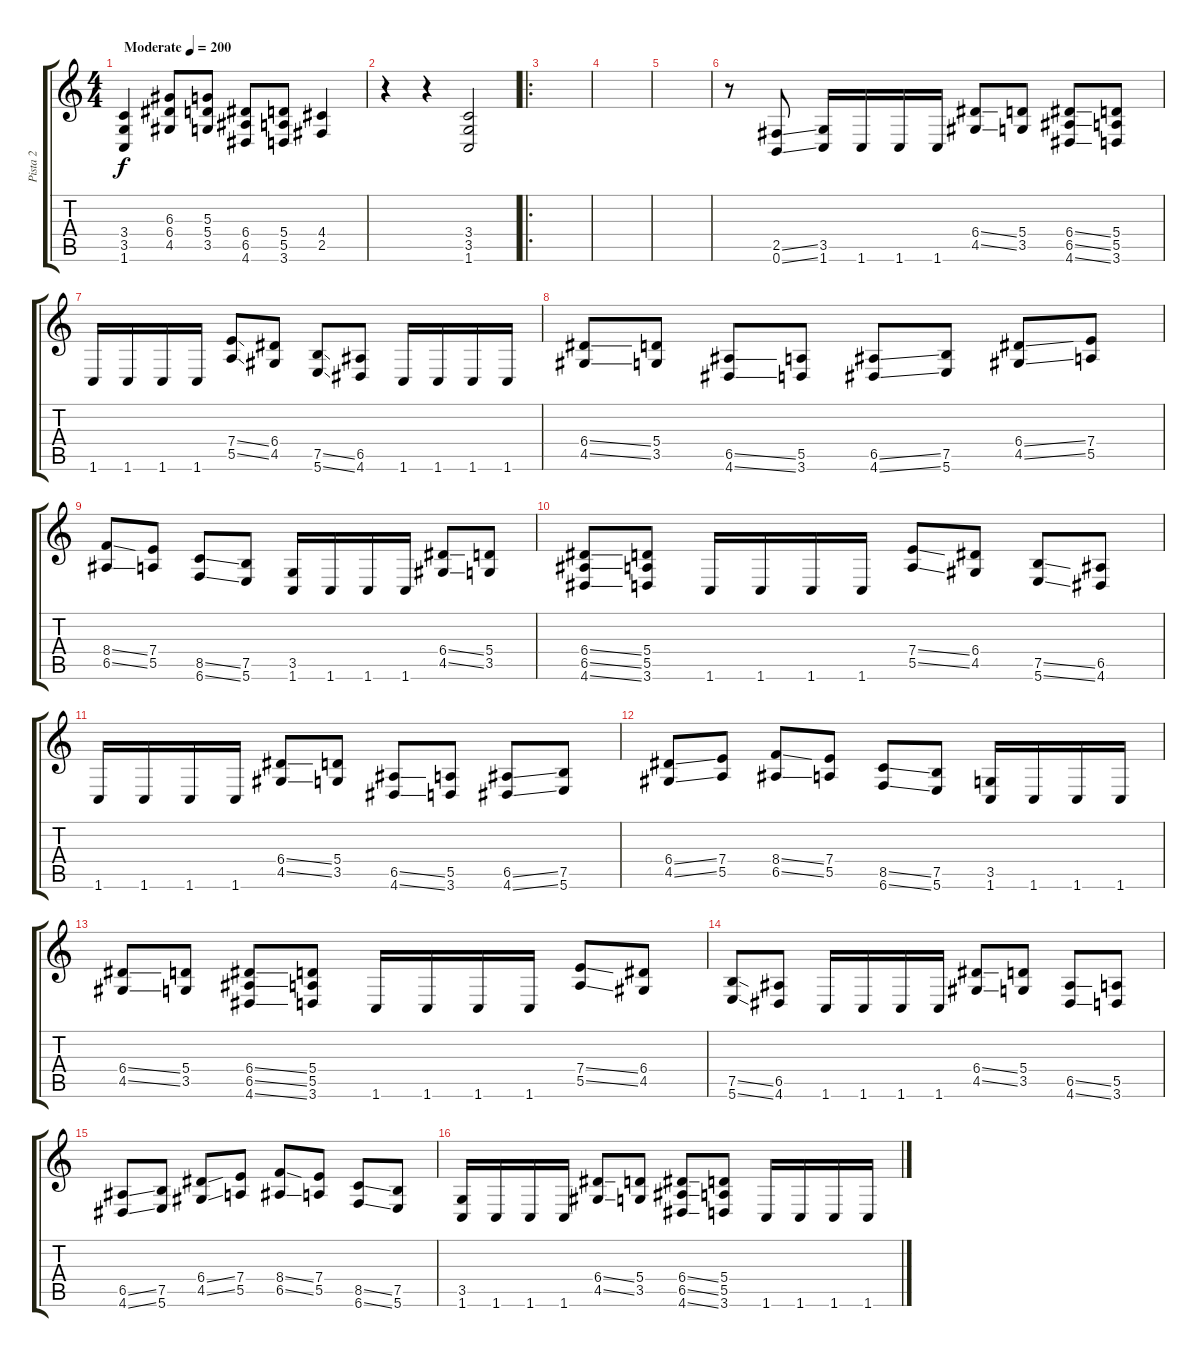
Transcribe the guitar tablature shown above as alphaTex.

\track ("Pista 2" "Pista 2") {instrument distortionguitar}
\staff {score tabs}
\tuning (B3 Gb3 D3 A2 E2 B1) {hide}
\ts (4 4)
\tempo (200 "Moderate")
\clef g2
\ks c
(3.4 3.5 1.6).4{dy f instrument distortionguitar} (6.3 6.4 4.5).8 (5.3 5.4 3.5).8 (6.4 6.5 4.6).8 (5.4 5.5 3.6).8 (4.4 2.5).4 |
r.4 r.4 (3.4 3.5 1.6).2 |
\ro
|
|
|
r.8 (2.5{ss} 0.6{ss}).8 (3.5 1.6).16 1.6.16 1.6.16 1.6.16 (6.4{ss} 4.5{ss}).8 (5.4 3.5).8 (6.4{ss} 6.5{ss} 4.6{ss}).8 (5.4 5.5 3.6).8 |
1.6.16 1.6.16 1.6.16 1.6.16 (7.4{ss} 5.5{ss}).8 (6.4 4.5).8 (7.5{ss} 5.6{ss}).8 (6.5 4.6).8 1.6.16 1.6.16 1.6.16 1.6.16 |
(6.4{ss} 4.5{ss}).8 (5.4 3.5).8 (6.5{ss} 4.6{ss}).8 (5.5 3.6).8 (6.5{ss} 4.6{ss}).8 (7.5 5.6).8 (6.4{ss} 4.5{ss}).8 (7.4 5.5).8 |
(8.4{ss} 6.5{ss}).8 (7.4 5.5).8 (8.5{ss} 6.6{ss}).8 (7.5 5.6).8 (3.5 1.6).16 1.6.16 1.6.16 1.6.16 (6.4{ss} 4.5{ss}).8 (5.4 3.5).8 |
(6.4{ss} 6.5{ss} 4.6{ss}).8 (5.4 5.5 3.6).8 1.6.16 1.6.16 1.6.16 1.6.16 (7.4{ss} 5.5{ss}).8 (6.4 4.5).8 (7.5{ss} 5.6{ss}).8 (6.5 4.6).8 |
1.6.16 1.6.16 1.6.16 1.6.16 (6.4{ss} 4.5{ss}).8 (5.4 3.5).8 (6.5{ss} 4.6{ss}).8 (5.5 3.6).8 (6.5{ss} 4.6{ss}).8 (7.5 5.6).8 |
(6.4{ss} 4.5{ss}).8 (7.4 5.5).8 (8.4{ss} 6.5{ss}).8 (7.4 5.5).8 (8.5{ss} 6.6{ss}).8 (7.5 5.6).8 (3.5 1.6).16 1.6.16 1.6.16 1.6.16 |
(6.4{ss} 4.5{ss}).8 (5.4 3.5).8 (6.4{ss} 6.5{ss} 4.6{ss}).8 (5.4 5.5 3.6).8 1.6.16 1.6.16 1.6.16 1.6.16 (7.4{ss} 5.5{ss}).8 (6.4 4.5).8 |
(7.5{ss} 5.6{ss}).8 (6.5 4.6).8 1.6.16 1.6.16 1.6.16 1.6.16 (6.4{ss} 4.5{ss}).8 (5.4 3.5).8 (6.5{ss} 4.6{ss}).8 (5.5 3.6).8 |
(6.5{ss} 4.6{ss}).8 (7.5 5.6).8 (6.4{ss} 4.5{ss}).8 (7.4 5.5).8 (8.4{ss} 6.5{ss}).8 (7.4 5.5).8 (8.5{ss} 6.6{ss}).8 (7.5 5.6).8 |
(3.5 1.6).16 1.6.16 1.6.16 1.6.16 (6.4{ss} 4.5{ss}).8 (5.4 3.5).8 (6.4{ss} 6.5{ss} 4.6{ss}).8 (5.4 5.5 3.6).8 1.6.16 1.6.16 1.6.16 1.6.16
